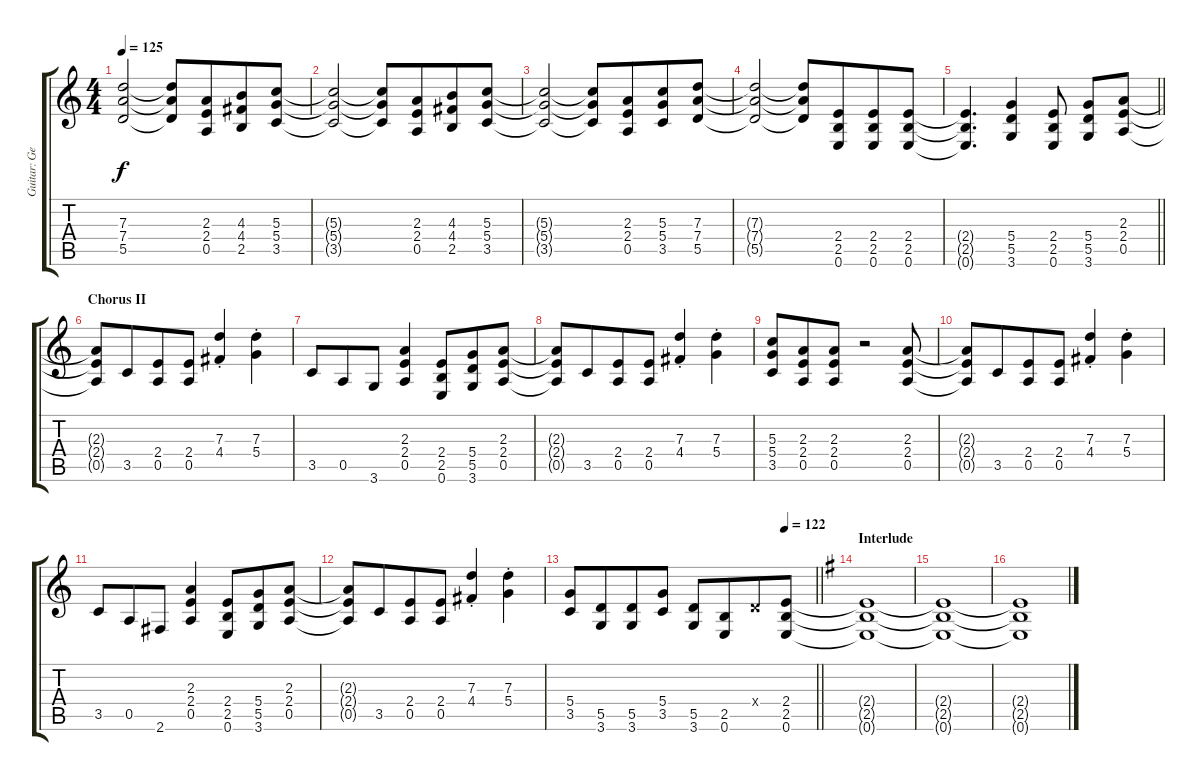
\track ("Guitar: George" "Guitar: Ge") {instrument overdrivenguitar}
\staff {score tabs}
\tuning (E4 B3 G3 D3 A2 E2) {hide}
\ts (4 4)
\tempo 125
\clef g2
\ks c
(7.3{t} 7.4{t} 5.5{t}).2{dy f} (7.3{t} 7.4{t} 5.5{t}).8 (2.3 2.4 0.5).8{beam merge} (4.3 4.4 2.5).8 (5.3 5.4 3.5).8 |
(5.3{t} 5.4{t} 3.5{t}).2 (5.3{t} 5.4{t} 3.5{t}).8 (2.3 2.4 0.5).8{beam merge} (4.3 4.4 2.5).8 (5.3 5.4 3.5).8 |
(5.3{t} 5.4{t} 3.5{t}).2 (5.3{t} 5.4{t} 3.5{t}).8 (2.3 2.4 0.5).8{beam merge} (5.3 5.4 3.5).8 (7.3 7.4 5.5).8 |
(7.3{t} 7.4{t} 5.5{t}).2 (7.3{t} 7.4{t} 5.5{t}).8 (2.4 2.5 0.6).8{beam merge} (2.4 2.5 0.6).8 (2.4 2.5 0.6).8 |
\barLineRight lightlight
(2.4{t} 2.5{t} 0.6{t}).4{d} (5.4 5.5 3.6).4 (2.4 2.5 0.6).8 (5.4 5.5 3.6).8 (2.3 2.4 0.5).8 |
\section ("" "Chorus II")
(2.3{t} 2.4{t} 0.5{t}).8 3.5.8{beam merge} (2.4 0.5).8 (2.4 0.5).8 (7.3{st} 4.4{st}).4 (7.3{st} 5.4{st}).4 |
3.5.8 0.5.8{beam merge} 3.6.8 (2.3 2.4 0.5).4 (2.4 2.5 0.6).8{beam merge} (5.4 5.5 3.6).8 (2.3 2.4 0.5).8 |
(2.3{t} 2.4{t} 0.5{t}).8 3.5.8{beam merge} (2.4 0.5).8 (2.4 0.5).8 (7.3{st} 4.4{st}).4 (7.3{st} 5.4{st}).4 |
(5.3 5.4 3.5).8 (2.3 2.4 0.5).8{beam merge} (2.3 2.4 0.5).8 r.2 (2.3 2.4 0.5).8 |
(2.3{t} 2.4{t} 0.5{t}).8 3.5.8{beam merge} (2.4 0.5).8 (2.4 0.5).8 (7.3{st} 4.4{st}).4 (7.3{st} 5.4{st}).4 |
3.5.8 0.5.8{beam merge} 2.6.8 (2.3 2.4 0.5).4 (2.4 2.5 0.6).8{beam merge} (5.4 5.5 3.6).8 (2.3 2.4 0.5).8 |
(2.3{t} 2.4{t} 0.5{t}).8 3.5.8{beam merge} (2.4 0.5).8 (2.4 0.5).8 (7.3{st} 4.4{st}).4 (7.3{st} 5.4{st}).4 |
\tempo (122 0.875)
\barLineRight lightlight
(5.4 3.5).8 (5.5 3.6).8{beam merge} (5.5 3.6).8 (5.4 3.5).8 (5.5 3.6).8 (2.5 0.6).8{beam merge} 0.4{x}.8 (2.4 2.5 0.6).8 |
\section ("" "Interlude")
\ks g
(2.4{t} 2.5{t} 0.6{t}).1 |
(2.4{t} 2.5{t} 0.6{t}).1 |
(2.4{t} 2.5{t} 0.6{t}).1
